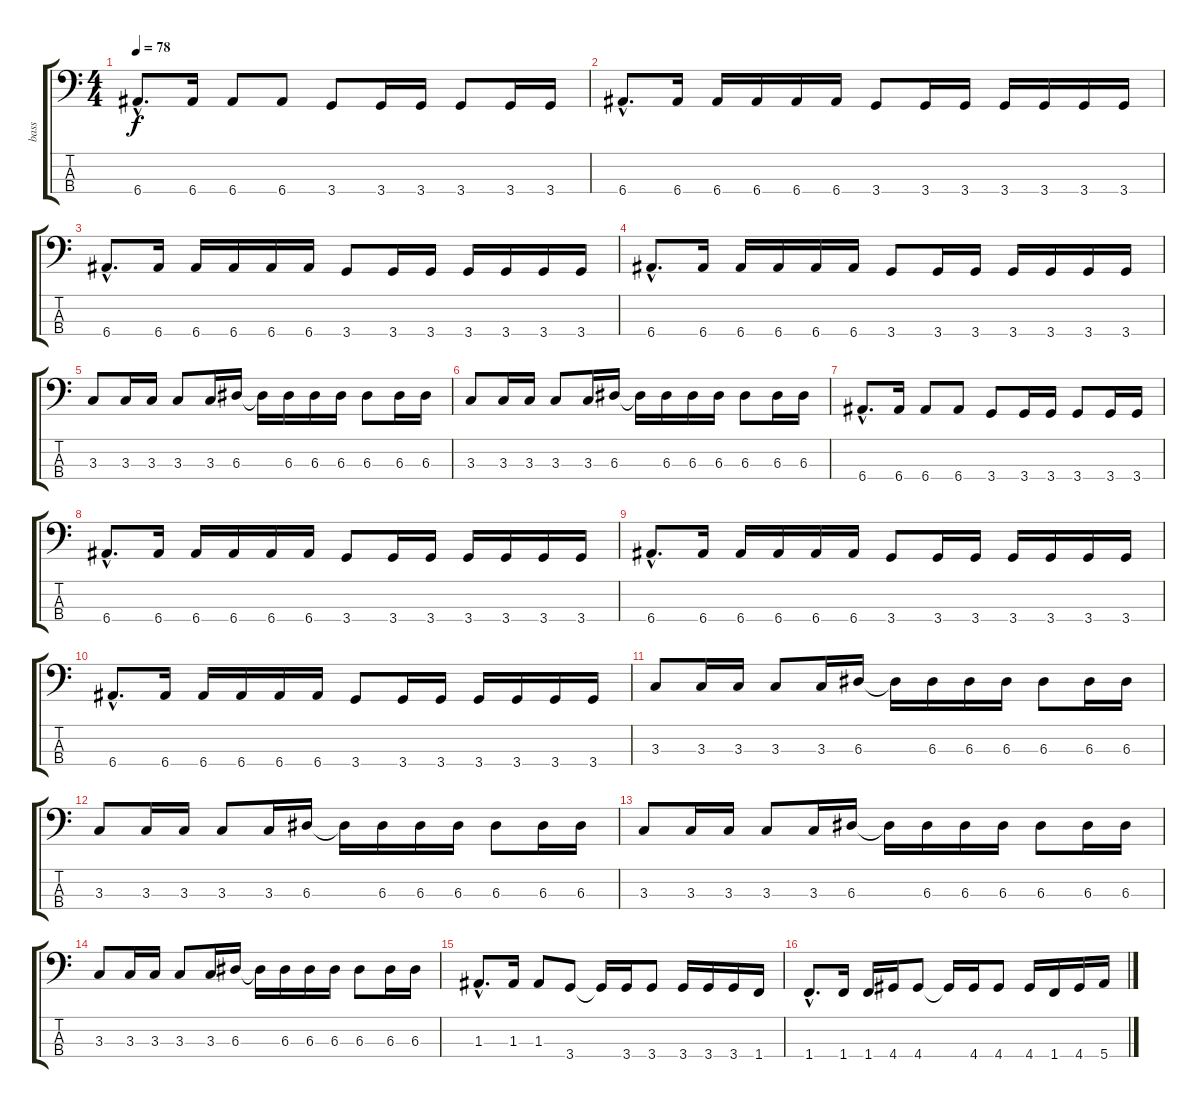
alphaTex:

\track ("bass" "bass") {instrument electricbassfinger}
\staff {score tabs}
\tuning (G2 D2 A1 E1) {hide}
\ts (4 4)
\tempo 78
\clef f4
\ks c
6.4{hac}.8{d dy f} 6.4.16 6.4.8 6.4.8 3.4.8 3.4.16 3.4.16 3.4.8 3.4.16 3.4.16 |
6.4{hac}.8{d} 6.4.16 6.4.16 6.4.16 6.4.16 6.4.16 3.4.8 3.4.16 3.4.16 3.4.16 3.4.16 3.4.16 3.4.16 |
6.4{hac}.8{d} 6.4.16 6.4.16 6.4.16 6.4.16 6.4.16 3.4.8 3.4.16 3.4.16 3.4.16 3.4.16 3.4.16 3.4.16 |
6.4{hac}.8{d} 6.4.16 6.4.16 6.4.16 6.4.16 6.4.16 3.4.8 3.4.16 3.4.16 3.4.16 3.4.16 3.4.16 3.4.16 |
3.3.8 3.3.16 3.3.16 3.3.8 3.3.16 6.3.16 6.3{t}.16 6.3.16 6.3.16 6.3.16 6.3.8 6.3.16 6.3.16 |
3.3.8 3.3.16 3.3.16 3.3.8 3.3.16 6.3.16 6.3{t}.16 6.3.16 6.3.16 6.3.16 6.3.8 6.3.16 6.3.16 |
6.4{hac}.8{d} 6.4.16 6.4.8 6.4.8 3.4.8 3.4.16 3.4.16 3.4.8 3.4.16 3.4.16 |
6.4{hac}.8{d} 6.4.16 6.4.16 6.4.16 6.4.16 6.4.16 3.4.8 3.4.16 3.4.16 3.4.16 3.4.16 3.4.16 3.4.16 |
6.4{hac}.8{d} 6.4.16 6.4.16 6.4.16 6.4.16 6.4.16 3.4.8 3.4.16 3.4.16 3.4.16 3.4.16 3.4.16 3.4.16 |
6.4{hac}.8{d} 6.4.16 6.4.16 6.4.16 6.4.16 6.4.16 3.4.8 3.4.16 3.4.16 3.4.16 3.4.16 3.4.16 3.4.16 |
3.3.8 3.3.16 3.3.16 3.3.8 3.3.16 6.3.16 6.3{t}.16 6.3.16 6.3.16 6.3.16 6.3.8 6.3.16 6.3.16 |
3.3.8 3.3.16 3.3.16 3.3.8 3.3.16 6.3.16 6.3{t}.16 6.3.16 6.3.16 6.3.16 6.3.8 6.3.16 6.3.16 |
3.3.8 3.3.16 3.3.16 3.3.8 3.3.16 6.3.16 6.3{t}.16 6.3.16 6.3.16 6.3.16 6.3.8 6.3.16 6.3.16 |
3.3.8 3.3.16 3.3.16 3.3.8 3.3.16 6.3.16 6.3{t}.16 6.3.16 6.3.16 6.3.16 6.3.8 6.3.16 6.3.16 |
1.3{hac}.8{d} 1.3.16 1.3.8 3.4.8 3.4{t}.16 3.4.16 3.4.8 3.4.16 3.4.16 3.4.16 1.4.16 |
1.4{hac}.8{d} 1.4.16 1.4.16 4.4.16 4.4.8 4.4{t}.16 4.4.16 4.4.8 4.4.16 1.4.16 4.4.16 5.4.16
